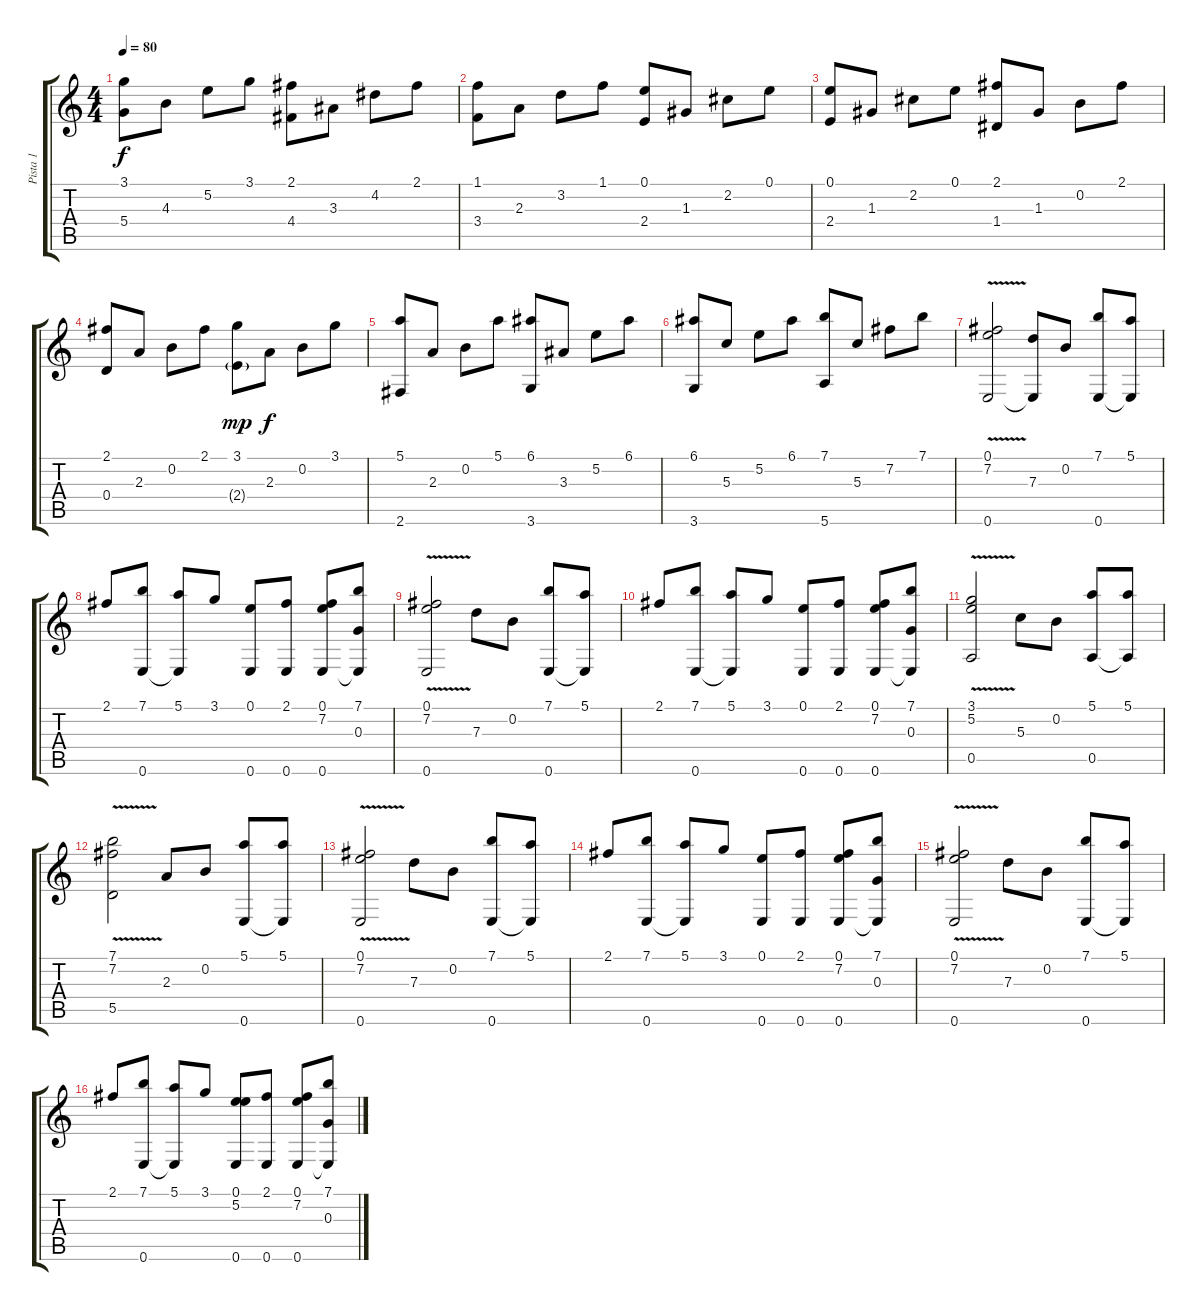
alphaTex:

\track ("Pista 1" "Pista 1") {instrument overdrivenguitar}
\staff {score tabs}
\tuning (E4 B3 G3 D3 A2 E2) {hide}
\ts (4 4)
\tempo 80
\clef g2
\ks c
(3.1 5.4).8{dy f instrument overdrivenguitar} 4.3.8 5.2.8 3.1.8 (2.1 4.4).8 3.3.8 4.2.8 2.1.8 |
(1.1 3.4).8 2.3.8 3.2.8 1.1.8 (0.1 2.4).8 1.3.8 2.2.8 0.1.8 |
(0.1 2.4).8 1.3.8 2.2.8 0.1.8 (2.1 1.4).8 1.3.8 0.2.8 2.1.8 |
(2.1 0.4).8 2.3.8 0.2.8 2.1.8 (3.1 2.4{g}).8{dy mp} 2.3.8{dy f} 0.2.8 3.1.8 |
(5.1 2.6).8 2.3.8 0.2.8 5.1.8 (6.1 3.6).8 3.3.8 5.2.8 6.1.8 |
(6.1 3.6).8 5.3.8 5.2.8 6.1.8 (7.1 5.6).8 5.3.8 7.2.8 7.1.8 |
(0.1 7.2{v} 0.6).2 (7.3 0.6{t}).8 0.2.8 (7.1 0.6).8 (5.1 0.6{t}).8 |
2.1.8 (7.1 0.6).8 (5.1 0.6{t}).8 3.1.8 (0.1 0.6).8 (2.1 0.6).8 (0.1 7.2 0.6).8 (7.1 0.3 0.6{t}).8 |
(0.1 7.2{v} 0.6).2 7.3.8 0.2.8 (7.1 0.6).8 (5.1 0.6{t}).8 |
2.1.8 (7.1 0.6).8 (5.1 0.6{t}).8 3.1.8 (0.1 0.6).8 (2.1 0.6).8 (0.1 7.2 0.6).8 (7.1 0.3 0.6{t}).8 |
(3.1 5.2{v} 0.5).2 5.3.8 0.2.8 (5.1 0.5).8 (5.1 0.5{t}).8 |
(7.1 7.2{v} 5.5).2 2.3.8 0.2.8 (5.1 0.6).8 (5.1 0.6{t}).8 |
(0.1 7.2{v} 0.6).2 7.3.8 0.2.8 (7.1 0.6).8 (5.1 0.6{t}).8 |
2.1.8 (7.1 0.6).8 (5.1 0.6{t}).8 3.1.8 (0.1 0.6).8 (2.1 0.6).8 (0.1 7.2 0.6).8 (7.1 0.3 0.6{t}).8 |
(0.1 7.2{v} 0.6).2 7.3.8 0.2.8 (7.1 0.6).8 (5.1 0.6{t}).8 |
2.1.8 (7.1 0.6).8 (5.1 0.6{t}).8 3.1.8 (0.1 5.2 0.6).8 (2.1 0.6).8 (0.1 7.2 0.6).8 (7.1 0.3 0.6{t}).8
